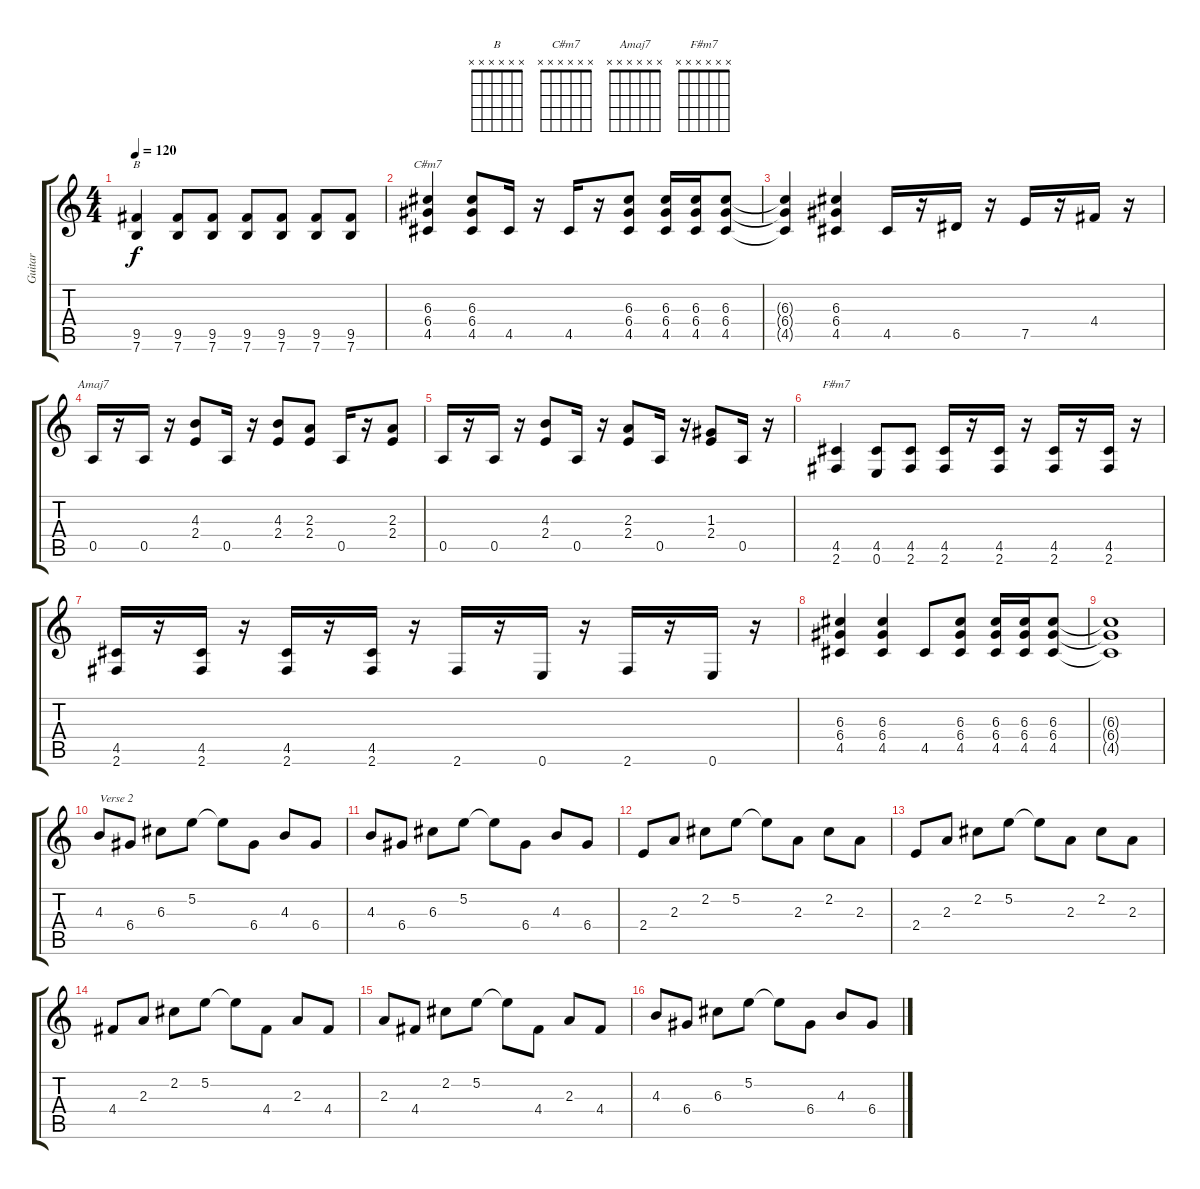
\track ("Guitar" "Guitar") {instrument distortionguitar}
\staff {score tabs}
\tuning (E4 B3 G3 D3 A2 E2) {hide}
\chord ("B" x x x x x x) {firstfret 0}
\chord ("C#m7" x x x x x x) {firstfret 0}
\chord ("Amaj7" x x x x x x) {firstfret 0}
\chord ("F#m7" x x x x x x) {firstfret 0}
\ts (4 4)
\tempo 120
\clef g2
\ks c
(9.5 7.6).4{ch "B" dy f} (9.5 7.6).8 (9.5 7.6).8 (9.5 7.6).8 (9.5 7.6).8 (9.5 7.6).8 (9.5 7.6).8 |
(6.3 6.4 4.5).4{ch "C#m7"} (6.3 6.4 4.5).8 4.5.16 r.16 4.5.16 r.16 (6.3 6.4 4.5).8 (6.3 6.4 4.5).16 (6.3 6.4 4.5).16 (6.3 6.4 4.5).8 |
(6.3{t} 6.4{t} 4.5{t}).4 (6.3 6.4 4.5).4 4.5.16 r.16 6.5.16 r.16 7.5.16 r.16 4.4.16 r.16 |
0.5.16{ch "Amaj7"} r.16 0.5.16 r.16 (4.3 2.4).8 0.5.16 r.16 (4.3 2.4).8 (2.3 2.4).8 0.5.16 r.16 (2.3 2.4).8 |
0.5.16 r.16 0.5.16 r.16 (4.3 2.4).8 0.5.16 r.16 (2.3 2.4).8 0.5.16 r.16 (1.3 2.4).8 0.5.16 r.16 |
(4.5 2.6).4{ch "F#m7"} (4.5 0.6).8 (4.5 2.6).8 (4.5 2.6).16 r.16 (4.5 2.6).16 r.16 (4.5 2.6).16 r.16 (4.5 2.6).16 r.16 |
(4.5 2.6).16 r.16 (4.5 2.6).16 r.16 (4.5 2.6).16 r.16 (4.5 2.6).16 r.16 2.6.16 r.16 0.6.16 r.16 2.6.16 r.16 0.6.16 r.16 |
(6.3 6.4 4.5).4 (6.3 6.4 4.5).4 4.5.8 (6.3 6.4 4.5).8 (6.3 6.4 4.5).16 (6.3 6.4 4.5).16 (6.3 6.4 4.5).8 |
(6.3{t} 6.4{t} 4.5{t}).1 |
4.3.8{txt "Verse 2" instrument electricguitarclean} 6.4.8 6.3.8 5.2.8 5.2{t}.8 6.4.8 4.3.8 6.4.8 |
4.3.8 6.4.8 6.3.8 5.2.8 5.2{t}.8 6.4.8 4.3.8 6.4.8 |
2.4.8 2.3.8 2.2.8 5.2.8 5.2{t}.8 2.3.8 2.2.8 2.3.8 |
2.4.8 2.3.8 2.2.8 5.2.8 5.2{t}.8 2.3.8 2.2.8 2.3.8 |
4.4.8 2.3.8 2.2.8 5.2.8 5.2{t}.8 4.4.8 2.3.8 4.4.8 |
2.3.8 4.4.8 2.2.8 5.2.8 5.2{t}.8 4.4.8 2.3.8 4.4.8 |
4.3.8 6.4.8 6.3.8 5.2.8 5.2{t}.8 6.4.8 4.3.8 6.4.8
